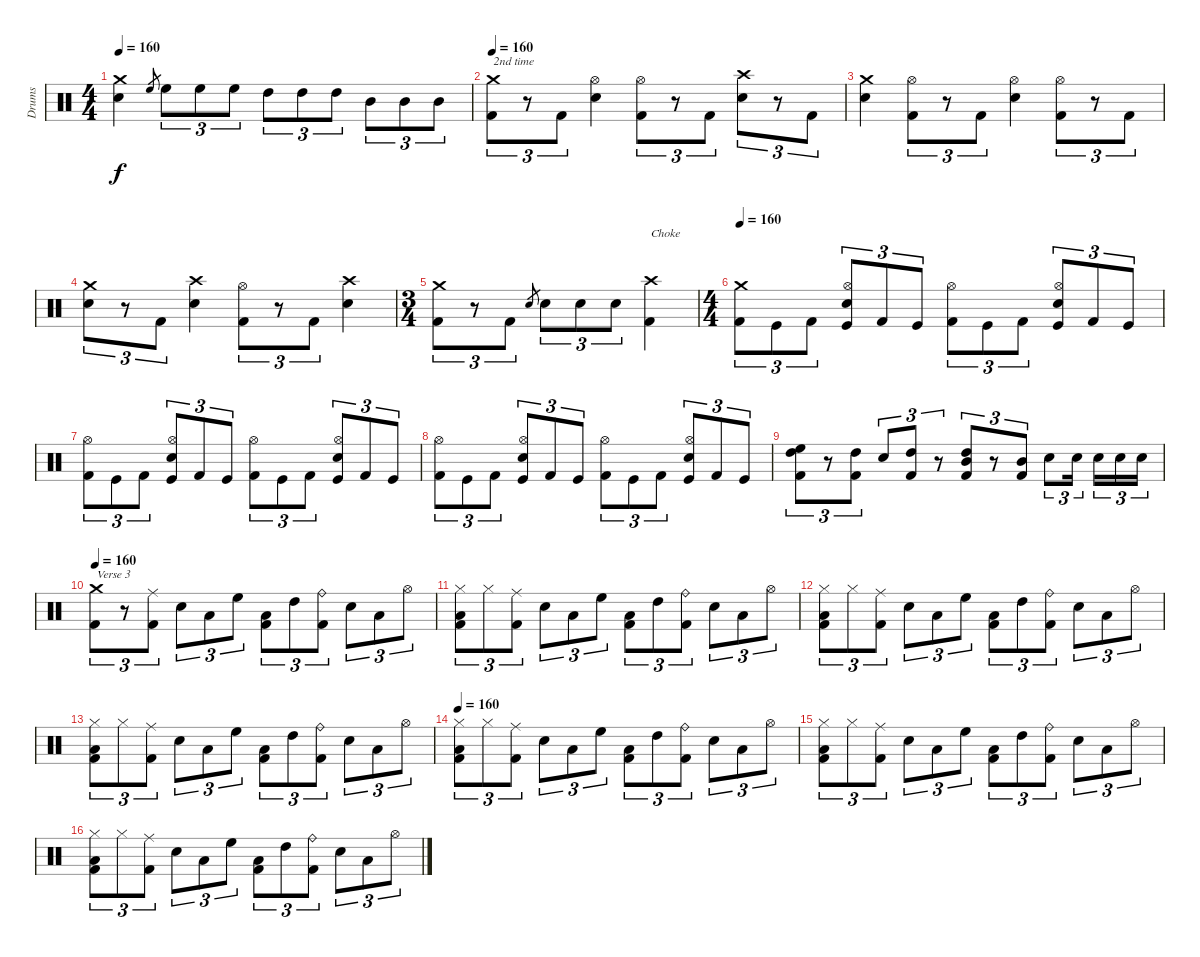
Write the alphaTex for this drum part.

\track ("Drums" "Drums") {instrument percussion}
\staff {score}
\articulation defaults
\ts (4 4)
\tempo 160
\clef neutral
\ks c
("Crash medium (hit)" "Electric Snare (hit)").4{dy f} "High Floor Tom (hit)".8{gr} "High Floor Tom (hit)".8{tu (3 2)} "High Floor Tom (hit)".8{tu (3 2)} "High Floor Tom (hit)".8{tu (3 2)} "High Tom (hit)".8{tu (3 2)} "High Tom (hit)".8{tu (3 2)} "High Tom (hit)".8{tu (3 2)} "Mid Tom (hit)".8{tu (3 2)} "Mid Tom (hit)".8{tu (3 2)} "Mid Tom (hit)".8{tu (3 2)} |
\tempo 160
("Crash medium (hit)" "Kick (hit) 2").8{tu (3 2) txt "2nd time"} r.8{tu (3 2)} "Kick (hit) 2".8{tu (3 2)} ("Hi-Hat (open)" "Electric Snare (hit)").4 ("Hi-Hat (open)" "Kick (hit) 2").8{tu (3 2)} r.8{tu (3 2)} "Kick (hit) 2".8{tu (3 2)} ("Crash high (hit)" "Electric Snare (hit)").8{tu (3 2)} r.8{tu (3 2)} "Kick (hit) 2".8{tu (3 2)} |
("Crash medium (hit)" "Electric Snare (hit)").4 ("Hi-Hat (open)" "Kick (hit) 2").8{tu (3 2)} r.8{tu (3 2)} "Kick (hit) 2".8{tu (3 2)} ("Hi-Hat (open)" "Electric Snare (hit)").4 ("Hi-Hat (open)" "Kick (hit) 2").8{tu (3 2)} r.8{tu (3 2)} "Kick (hit) 2".8{tu (3 2)} |
("Crash medium (hit)" "Electric Snare (hit)").8{tu (3 2)} r.8{tu (3 2)} "Kick (hit) 2".8{tu (3 2)} ("Crash high (hit)" "Electric Snare (hit)").4 ("Hi-Hat (open)" "Kick (hit) 2").8{tu (3 2)} r.8{tu (3 2)} "Kick (hit) 2".8{tu (3 2)} ("Crash high (hit)" "Electric Snare (hit)").4 |
\ts (3 4)
("Crash medium (hit)" "Kick (hit) 2").8{tu (3 2)} r.8{tu (3 2)} "Kick (hit) 2".8{tu (3 2)} "Electric Snare (hit)".8{gr} "Electric Snare (hit)".8{tu (3 2)} "Electric Snare (hit)".8{tu (3 2)} "Electric Snare (hit)".8{tu (3 2)} ("Crash high (hit)" "Kick (hit) 2").4{txt "Choke"} |
\ts (4 4)
\tempo 160
("Crash medium (hit)" "Kick (hit) 2").8{tu (3 2)} "Kick (hit)".8{tu (3 2)} "Kick (hit) 2".8{tu (3 2)} ("Hi-Hat (open)" "Electric Snare (hit)" "Kick (hit)").8{tu (3 2)} "Kick (hit) 2".8{tu (3 2)} "Kick (hit)".8{tu (3 2)} ("Hi-Hat (open)" "Kick (hit) 2").8{tu (3 2)} "Kick (hit)".8{tu (3 2)} "Kick (hit) 2".8{tu (3 2)} ("Hi-Hat (open)" "Electric Snare (hit)" "Kick (hit)").8{tu (3 2)} "Kick (hit) 2".8{tu (3 2)} "Kick (hit)".8{tu (3 2)} |
("Hi-Hat (open)" "Kick (hit) 2").8{tu (3 2)} "Kick (hit)".8{tu (3 2)} "Kick (hit) 2".8{tu (3 2)} ("Hi-Hat (open)" "Electric Snare (hit)" "Kick (hit)").8{tu (3 2)} "Kick (hit) 2".8{tu (3 2)} "Kick (hit)".8{tu (3 2)} ("Hi-Hat (open)" "Kick (hit) 2").8{tu (3 2)} "Kick (hit)".8{tu (3 2)} "Kick (hit) 2".8{tu (3 2)} ("Hi-Hat (open)" "Electric Snare (hit)" "Kick (hit)").8{tu (3 2)} "Kick (hit) 2".8{tu (3 2)} "Kick (hit)".8{tu (3 2)} |
("Hi-Hat (open)" "Kick (hit) 2").8{tu (3 2)} "Kick (hit)".8{tu (3 2)} "Kick (hit) 2".8{tu (3 2)} ("Hi-Hat (open)" "Electric Snare (hit)" "Kick (hit)").8{tu (3 2)} "Kick (hit) 2".8{tu (3 2)} "Kick (hit)".8{tu (3 2)} ("Hi-Hat (open)" "Kick (hit) 2").8{tu (3 2)} "Kick (hit)".8{tu (3 2)} "Kick (hit) 2".8{tu (3 2)} ("Hi-Hat (open)" "Electric Snare (hit)" "Kick (hit)").8{tu (3 2)} "Kick (hit) 2".8{tu (3 2)} "Kick (hit)".8{tu (3 2)} |
("High Floor Tom (hit)" "High Tom (hit)" "Kick (hit) 2").8{tu (3 2)} r.8{tu (3 2)} ("High Tom (hit)" "Kick (hit) 2").8{tu (3 2)} "Electric Snare (hit)".8{tu (3 2)} ("High Tom (hit)" "Kick (hit) 2").8{tu (3 2)} r.8{tu (3 2)} ("High Tom (hit)" "Mid Tom (hit)" "Kick (hit) 2").8{tu (3 2)} r.8{tu (3 2)} ("Mid Tom (hit)" "Kick (hit) 2").8{tu (3 2)} "Electric Snare (hit)".8{tu (3 2)} "Electric Snare (hit)".16{tu (3 2)} "Electric Snare (hit)".16{tu (3 2)} "Electric Snare (hit)".16{tu (3 2)} "Electric Snare (hit)".16{tu (3 2)} |
\tempo 160
("Crash medium (hit)" "Kick (hit) 2").8{tu (3 2) txt "Verse 3"} r.8{tu (3 2)} ("Ride (middle)" "Kick (hit) 2").8{tu (3 2)} "Electric Snare (hit)".8{tu (3 2)} "Low Tom (hit)".8{tu (3 2)} "High Floor Tom (hit)".8{tu (3 2)} ("Low Tom (hit)" "Kick (hit) 2").8{tu (3 2)} "High Tom (hit)".8{tu (3 2)} ("Ride (bell)" "Kick (hit) 2").8{tu (3 2)} "Electric Snare (hit)".8{tu (3 2)} "Low Tom (hit)".8{tu (3 2)} "Hi-Hat (open)".8{tu (3 2)} |
("Hi-Hat (closed)" "Low Tom (hit)" "Kick (hit) 2").8{tu (3 2)} "Hi-Hat (closed)".8{tu (3 2)} ("Ride (middle)" "Kick (hit) 2").8{tu (3 2)} "Electric Snare (hit)".8{tu (3 2)} "Low Tom (hit)".8{tu (3 2)} "High Floor Tom (hit)".8{tu (3 2)} ("Low Tom (hit)" "Kick (hit) 2").8{tu (3 2)} "High Tom (hit)".8{tu (3 2)} ("Ride (bell)" "Kick (hit) 2").8{tu (3 2)} "Electric Snare (hit)".8{tu (3 2)} "Low Tom (hit)".8{tu (3 2)} "Hi-Hat (open)".8{tu (3 2)} |
("Hi-Hat (closed)" "Low Tom (hit)" "Kick (hit) 2").8{tu (3 2)} "Hi-Hat (closed)".8{tu (3 2)} ("Ride (middle)" "Kick (hit) 2").8{tu (3 2)} "Electric Snare (hit)".8{tu (3 2)} "Low Tom (hit)".8{tu (3 2)} "High Floor Tom (hit)".8{tu (3 2)} ("Low Tom (hit)" "Kick (hit) 2").8{tu (3 2)} "High Tom (hit)".8{tu (3 2)} ("Ride (bell)" "Kick (hit) 2").8{tu (3 2)} "Electric Snare (hit)".8{tu (3 2)} "Low Tom (hit)".8{tu (3 2)} "Hi-Hat (open)".8{tu (3 2)} |
("Hi-Hat (closed)" "Low Tom (hit)" "Kick (hit) 2").8{tu (3 2)} "Hi-Hat (closed)".8{tu (3 2)} ("Ride (middle)" "Kick (hit) 2").8{tu (3 2)} "Electric Snare (hit)".8{tu (3 2)} "Low Tom (hit)".8{tu (3 2)} "High Floor Tom (hit)".8{tu (3 2)} ("Low Tom (hit)" "Kick (hit) 2").8{tu (3 2)} "High Tom (hit)".8{tu (3 2)} ("Ride (bell)" "Kick (hit) 2").8{tu (3 2)} "Electric Snare (hit)".8{tu (3 2)} "Low Tom (hit)".8{tu (3 2)} "Hi-Hat (open)".8{tu (3 2)} |
\tempo 160
("Hi-Hat (closed)" "Low Tom (hit)" "Kick (hit) 2").8{tu (3 2)} "Hi-Hat (closed)".8{tu (3 2)} ("Ride (middle)" "Kick (hit) 2").8{tu (3 2)} "Electric Snare (hit)".8{tu (3 2)} "Low Tom (hit)".8{tu (3 2)} "High Floor Tom (hit)".8{tu (3 2)} ("Low Tom (hit)" "Kick (hit) 2").8{tu (3 2)} "High Tom (hit)".8{tu (3 2)} ("Ride (bell)" "Kick (hit) 2").8{tu (3 2)} "Electric Snare (hit)".8{tu (3 2)} "Low Tom (hit)".8{tu (3 2)} "Hi-Hat (open)".8{tu (3 2)} |
("Hi-Hat (closed)" "Low Tom (hit)" "Kick (hit) 2").8{tu (3 2)} "Hi-Hat (closed)".8{tu (3 2)} ("Ride (middle)" "Kick (hit) 2").8{tu (3 2)} "Electric Snare (hit)".8{tu (3 2)} "Low Tom (hit)".8{tu (3 2)} "High Floor Tom (hit)".8{tu (3 2)} ("Low Tom (hit)" "Kick (hit) 2").8{tu (3 2)} "High Tom (hit)".8{tu (3 2)} ("Ride (bell)" "Kick (hit) 2").8{tu (3 2)} "Electric Snare (hit)".8{tu (3 2)} "Low Tom (hit)".8{tu (3 2)} "Hi-Hat (open)".8{tu (3 2)} |
("Hi-Hat (closed)" "Low Tom (hit)" "Kick (hit) 2").8{tu (3 2)} "Hi-Hat (closed)".8{tu (3 2)} ("Ride (middle)" "Kick (hit) 2").8{tu (3 2)} "Electric Snare (hit)".8{tu (3 2)} "Low Tom (hit)".8{tu (3 2)} "High Floor Tom (hit)".8{tu (3 2)} ("Low Tom (hit)" "Kick (hit) 2").8{tu (3 2)} "High Tom (hit)".8{tu (3 2)} ("Ride (bell)" "Kick (hit) 2").8{tu (3 2)} "Electric Snare (hit)".8{tu (3 2)} "Low Tom (hit)".8{tu (3 2)} "Hi-Hat (open)".8{tu (3 2)}
